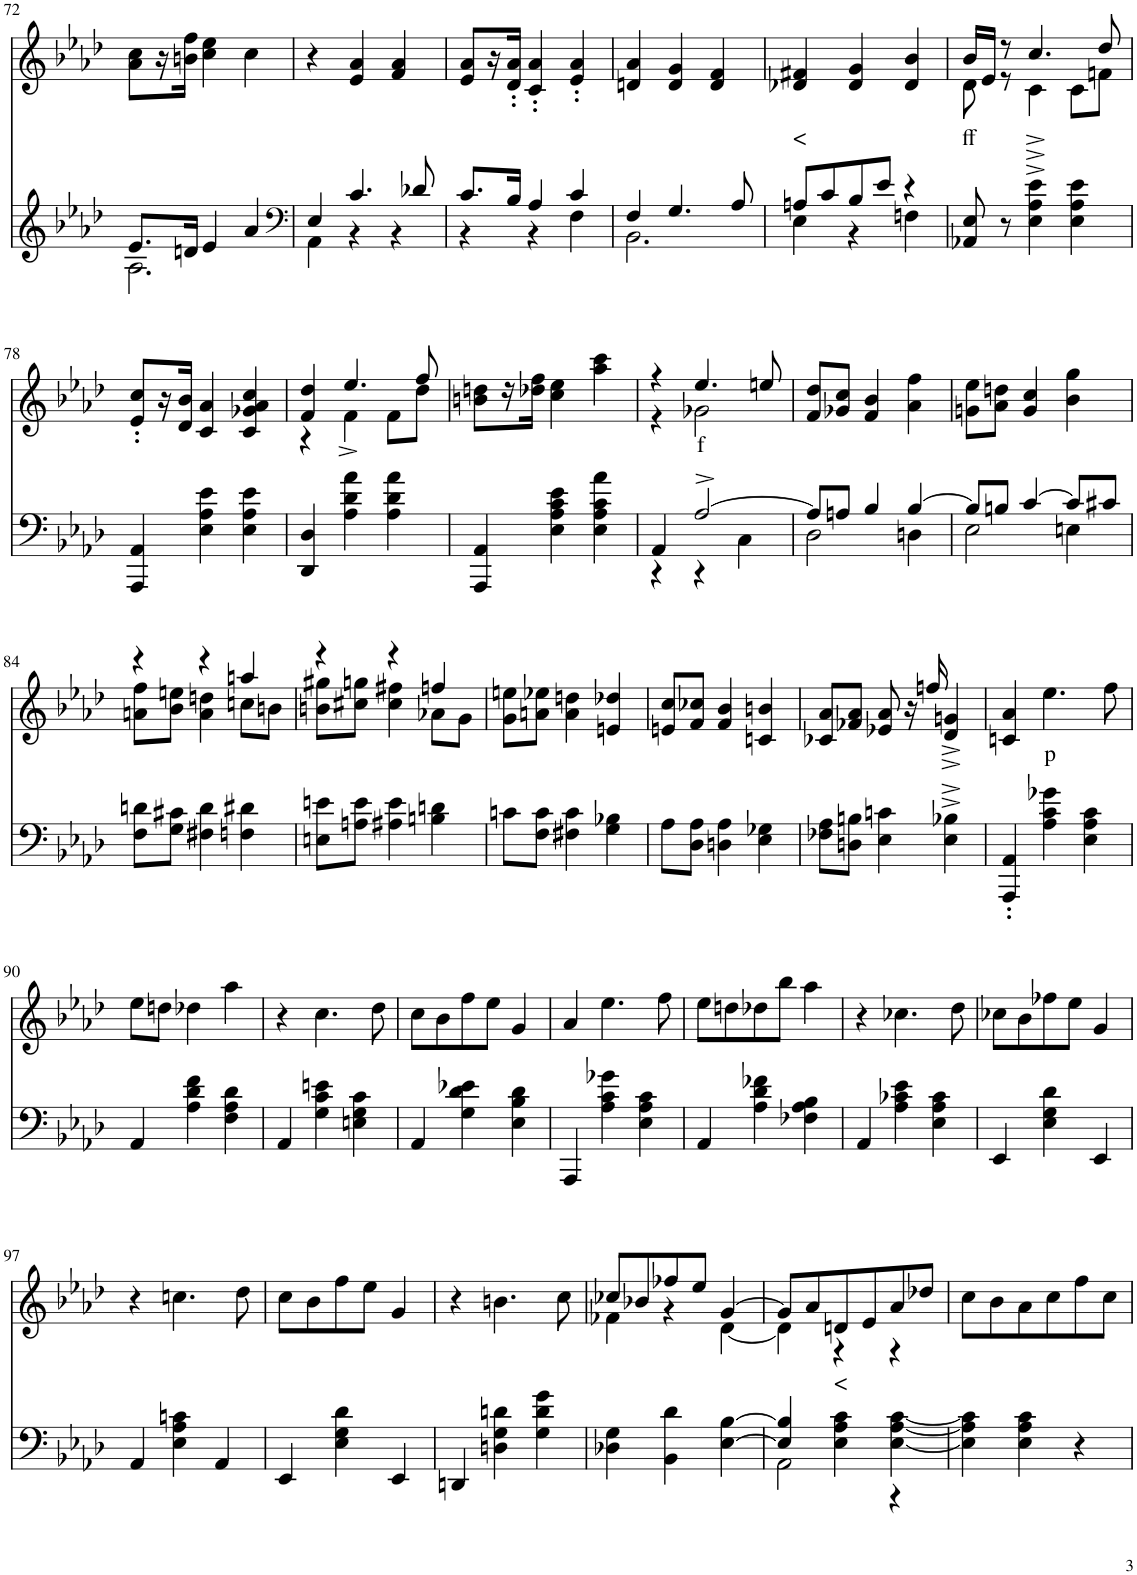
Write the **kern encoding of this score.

**kern	**kern	**text
*part2	*part1	*part1
*staff2	*staff1	*staff1
*I"Piano	*I"Piano	*
*I'Pno	*I'Pno	*
!!LO:PB:g=z
*clefG2	*clefG2	*
*k[b-e-a-d-]	*k[b-e-a-d-]	*
*A-:	*A-:	*
*M3/4	*M3/4	*
=72	=72	=72
*^	*	*
8.e-/L	2.A-\	8a-\ 8cc\L	.
.	.	16r	.
16dn/Jk	.	16bn\ 16ff\JJ	.
4e-/	.	4cc\ 4ee-\	.
4a-/	.	4cc\	.
=73	=73	=73	=73
*clefF4	*	*	*
4E-/	4AA-\	4r	.
4.c/	4r	4e-/ 4a-/	.
.	4r	4f/ 4a-/	.
8d-X/	.	.	.
=74	=74	=74	=74
8.c/L	4r	8e-/ 8a-/L	.
.	.	16r	.
16B-/Jk	.	16d-/' 16a-/'JJ	.
4A-/	4r	4c/' 4a-/'	.
4c/	4F\	4e-/' 4a-/'	.
=75	=75	=75	=75
4F/	2.BB-\	4dn/ 4a-/	.
4.G/	.	4d/ 4g/	.
.	.	4d/ 4f/	.
8A-/	.	.	.
=76	=76	=76	=76
!	!	!	!LO:LY:b
8An/L	4E-\	4d-X/ 4f#X/	<
8c/	.	.	.
8B-/	4r	4d-/ 4g/	.
8e-/J	.	.	.
4r	4Fn\	4d-/ 4b-/	.
=77	=77	=77	=77
*	*	*^	*
!	!	!	!	!LO:LY:b
*v	*v	*	*	*
8AA-X/ 8E-/	16b-/LL	8d-\	ff
.	16e-/JJ	.	.
8r	8r	8r	.
4E-\^ 4A-\^ 4e-\^	4.cc/	4c\	.
4E-\ 4A-\ 4e-\	.	8c\L	.
.	8dd-/	8fn\J	.
*	*v	*v	*
!!LO:LB:g=z
=78	=78	=78
4AAA-/ 4AA-/	8e-/' 8cc/'L	.
.	16r	.
.	16d-/ 16b-/JJ	.
4E-\ 4A-\ 4e-\	4c/ 4a-/	.
4E-\ 4A-\ 4e-\	4c/ 4g-X/ 4a-/ 4cc/	.
=79	=79	=79
*	*^	*
4DD-/ 4D-/	4f/ 4dd-/	4r	.
4A-\ 4d-\ 4a-\	4.ee-/	4f^\	.
4A-\ 4d-\ 4a-\	.	8f\L	.
.	8ff/	8dd-\J	.
*	*v	*v	*
=80	=80	=80
4AAA-/ 4AA-/	8bn\ 8ddn\L	.
.	16r	.
.	16dd-X\ 16ff\JJ	.
4E-\ 4A-\ 4c\ 4e-\	4cc\ 4ee-\	.
4E-\ 4A-\ 4c\ 4a-\	4aa-\ 4ccc\	.
=81	=81	=81
*^	*^	*
4AA-/	4r	4r	4r	.
!	!	!	!	!LO:LY:b
[2A-^/	4r	4.ee-/	2g-X\	f
.	4C\	.	.	.
.	.	8een/	.	.
*	*	*v	*v	*
=82	=82	=82	=82
8A-/L]	2D-\	8f/ 8dd-/L	.
8An/J	.	8g-X/ 8cc/J	.
4B-/	.	4f/ 4b-/	.
[4B-/	4Dn\	4a-\ 4ff\	.
=83	=83	=83	=83
8B-/L]	2E-\	8gn\ 8ee-\L	.
8Bn/J	.	8a-\ 8ddn\J	.
[4c/	.	4g/ 4cc/	.
8c/L]	4En\	4b-\ 4gg\	.
8c#X/J	.	.	.
*v	*v	*	*
!!LO:LB:g=z
=84	=84	=84
*	*^	*
8F\ 8dn\L	4r	8an\ 8ff\L	.
8G\ 8c#X\J	.	8b-\ 8een\J	.
4F#X\ 4d\	4r	4a\ 4ddn\	.
4Fn\ 4d#X\	4aan/	8ccn\L	.
.	.	8bn\J	.
=85	=85	=85	=85
8En\ 8en\L	4r	8bn\ 8gg#X\L	.
8An\ 8e\J	.	8cc#X\ 8ggn\J	.
4A#X\ 4e\	4r	4cc#\ 4ff#X\	.
4Bn\ 4dn\	4ffn/	8a-X\L	.
.	.	8g\J	.
*	*v	*v	*
=86	=86	=86
8cn\L	8g\ 8een\L	.
8F\ 8c\J	8an\ 8ee-X\J	.
4F#X\ 4c\	4a\ 4ddn\	.
4G\ 4B-X\	4en/ 4dd-X/	.
=87	=87	=87
8A-\L	8en/ 8cc/L	.
8D-\ 8A-\J	8f/ 8cc-X/J	.
4Dn\ 4A-\	4f/ 4b-/	.
4E-\ 4G-X\	4cn/ 4bn/	.
=88	=88	=88
8F-X\ 8A-\L	8c-X/ 8a-/L	.
8Dn\ 8Bn\J	8f-X/ 8a-/J	.
4E-\ 4cn\	8e-X/ 8a-/	.
.	16r	.
.	16ffn/	.
4E-\^ 4B-X\^	4d-/^ 4gn/^	.
=89	=89	=89
4AAA-/' 4AA-/'	4cn/ 4a-/	.
!	!	!LO:LY:b
4A-\ 4c\ 4g-X\	4.ee-\	p
4E-\ 4A-\ 4c\	.	.
.	8ff\	.
!!LO:LB:g=z
=90	=90	=90
4AA-/	8ee-\L	.
.	8ddn\J	.
4A-\ 4d-\ 4f\	4dd-X\	.
4F\ 4A-\ 4d-\	4aa-\	.
=91	=91	=91
4AA-/	4r	.
4G\ 4c\ 4en\	4.cc\	.
4En\ 4G\ 4c\	.	.
.	8dd-\	.
=92	=92	=92
4AA-/	8cc\L	.
.	8b-\	.
4G\ 4d-\ 4e-X\	8ff\	.
.	8ee-\J	.
4E-\ 4B-\ 4d-\	4g/	.
=93	=93	=93
4AAA-/	4a-/	.
4A-\ 4c\ 4g-X\	4.ee-\	.
4E-\ 4A-\ 4c\	.	.
.	8ff\	.
=94	=94	=94
4AA-/	8ee-\L	.
.	8ddn\	.
4A-\ 4d-\ 4f-X\	8dd-X\	.
.	8bb-\J	.
4F-X\ 4A-\ 4B-\	4aa-\	.
=95	=95	=95
4AA-/	4r	.
4A-\ 4c-X\ 4e-\	4.cc-X\	.
4E-\ 4A-\ 4c-\	.	.
.	8dd-\	.
=96	=96	=96
4EE-/	8cc-X\L	.
.	8b-\	.
4E-\ 4G\ 4d-\	8ff-X\	.
.	8ee-\J	.
4EE-/	4g/	.
!!LO:LB:g=z
=97	=97	=97
4AA-/	4r	.
4E-\ 4A-\ 4cn\	4.ccn\	.
4AA-/	.	.
.	8dd-\	.
=98	=98	=98
4EE-/	8cc\L	.
.	8b-\	.
4E-\ 4G\ 4d-\	8ff\	.
.	8ee-\J	.
4EE-/	4g/	.
=99	=99	=99
4DDn/	4r	.
4Dn\ 4G\ 4dn\	4.bn\	.
4G\ 4d\ 4g\	.	.
.	8cc\	.
=100	=100	=100
*	*^	*
4D-X\ 4G\	8cc-X/L	4f-X\	.
.	8b-X/	.	.
4BB-\ 4d-\	8ff-X/	4r	.
.	8ee-/J	.	.
[4E-\ [4B-\	[4g/	[4d-\	.
=101	=101	=101	=101
*^	*	*	*
2AA-\	4E-/] 4B-/]	8g/L]	4d-\]	.
.	.	8a-/	.	.
!	!	!	!	!LO:LY:b
.	4E-\ 4A-\ 4c\	8dn/	4r	<
.	.	8e-/	.	.
[4E-\ [4A-\ [4c\	4r	8a-/	4r	.
.	.	8dd-X/J	.	.
*v	*v	*	*	*
*	*v	*v	*
=102	=102	=102
4E-\] 4A-\] 4c\]	8cc\L	.
.	8b-\	.
4E-\ 4A-\ 4c\	8a-\	.
.	8cc\	.
4r	8ff\	.
.	8cc\J	.
=	=	=
*-	*-	*-
